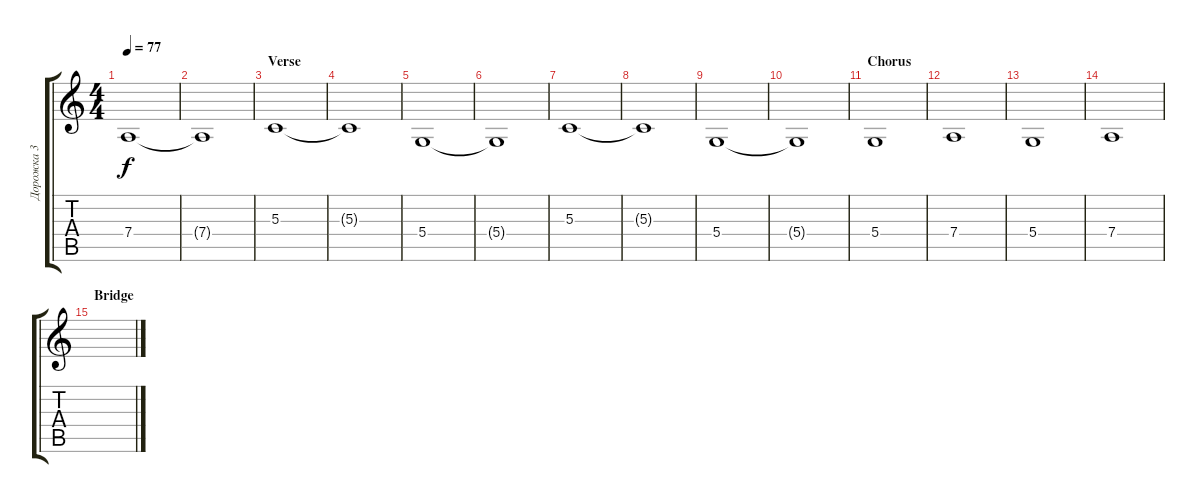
\track ("Дорожка 3" "Дорожка 3") {instrument drawbarorgan}
\staff {score tabs}
\tuning (E4 B3 G3 D3 A2 E2) {hide}
\ts (4 4)
\tempo 77
\clef g2
\ks c
7.4.1{dy f} |
7.4{t}.1 |
\section ("" "Verse")
5.3.1 |
5.3{t}.1 |
5.4.1 |
5.4{t}.1 |
5.3.1 |
5.3{t}.1 |
5.4.1 |
5.4{t}.1 |
\section ("" "Chorus")
5.4.1 |
7.4.1 |
5.4.1 |
7.4.1 |
\section ("" "Bridge")
